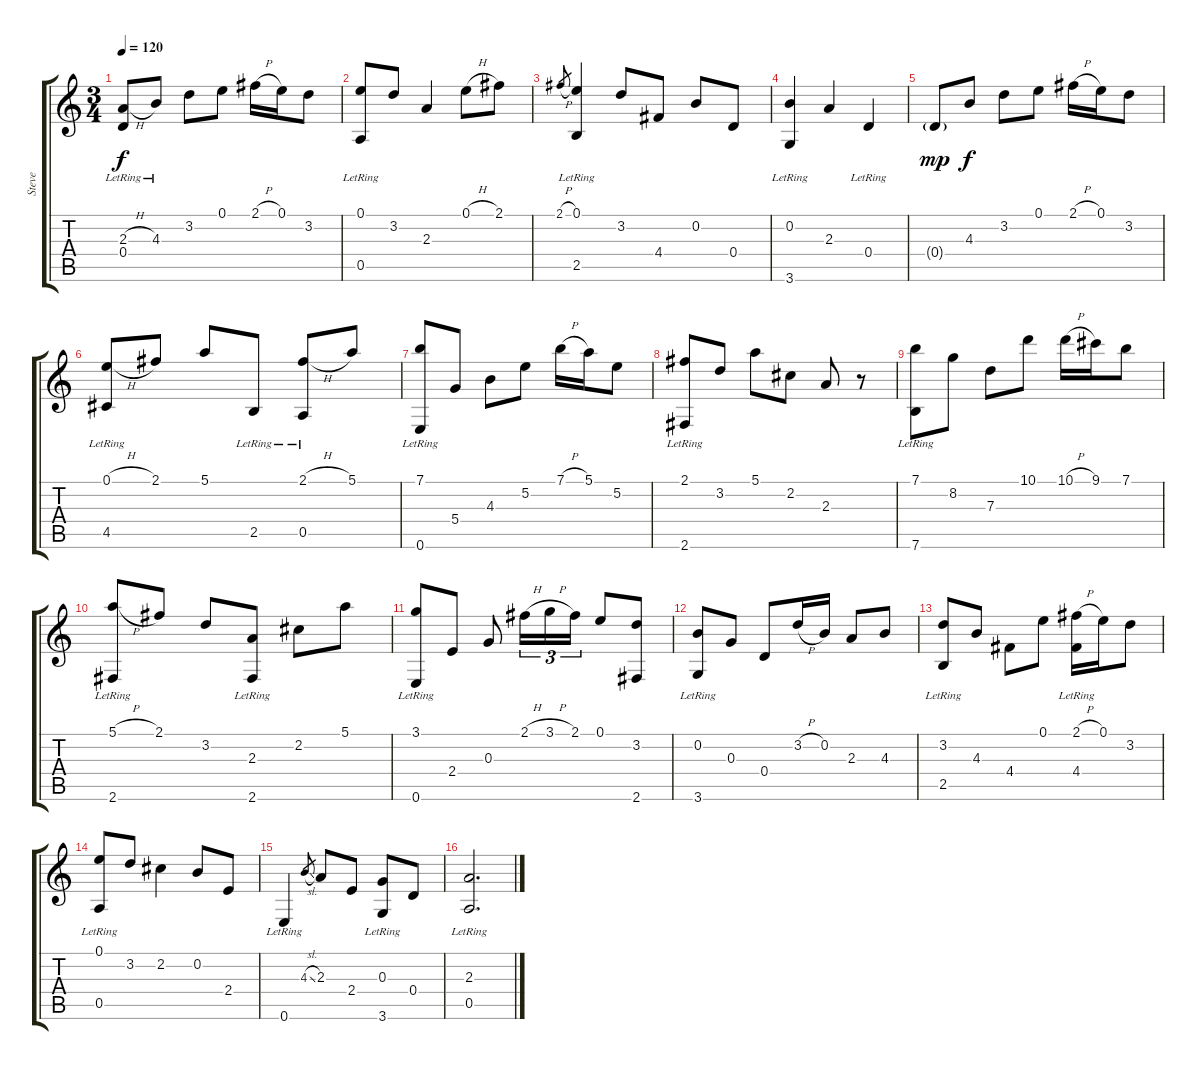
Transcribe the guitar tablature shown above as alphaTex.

\track ("Steve" "Steve") {instrument acousticguitarsteel}
\staff {score tabs}
\tuning (E4 B3 G3 D3 A2 E2) {hide}
\ts (3 4)
\tempo 120
\clef g2
\ks c
(2.3{h} 0.4{lr}).8{dy f instrument acousticguitarsteel} 4.3{lr}.8 3.2.8 0.1.8 2.1{h}.16 0.1.16 3.2.8 |
(0.1 0.5{lr}).8 3.2.8 2.3.4 0.1{h}.8 2.1.8 |
2.1{h}.8{gr} (0.1 2.5{lr}).4 3.2.8 4.4.8 0.2.8 0.4.8 |
(0.2 3.6{lr}).4 2.3.4 0.4{lr}.4 |
0.4{g}.8{dy mp} 4.3.8{dy f} 3.2.8 0.1.8 2.1{h}.16 0.1.16 3.2.8 |
(0.1{h} 4.5{lr}).8 2.1.8 5.1.8 2.5{lr}.8 (2.1{h} 0.5{lr}).8 5.1.8 |
(7.1 0.6{lr}).8 5.4.8 4.3.8 5.2.8 7.1{h}.16 5.1.16 5.2.8 |
(2.1 2.6{lr}).8 3.2.8 5.1.8 2.2.8 2.3.8 r.8 |
(7.1 7.6{lr}).8 8.2.8 7.3.8 10.1.8 10.1{h}.16 9.1.16 7.1.8 |
(5.1{h} 2.6{lr}).8 2.1.8 3.2.8 (2.3 2.6{lr}).8 2.2.8 5.1.8 |
(3.1 0.6{lr}).8 2.4.8 0.3.8 2.1{h}.16{tu (3 2)} 3.1{h}.16{tu (3 2)} 2.1.16{tu (3 2)} 0.1.8 (3.2 2.6).8 |
(0.2 3.6{lr}).8 0.3.8 0.4.8 3.2{h}.16 0.2.16 2.3.8 4.3.8 |
(3.2 2.5{lr}).8 4.3.8 4.4.8 0.1.8 (2.1{h} 4.4{lr}).16 0.1.16 3.2.8 |
(0.1 0.5{lr}).8 3.2.8 2.2.4 0.2.8 2.4.8 |
0.6{lr}.4 4.3{sl}.8{gr} 2.3.8 2.4.8 (0.3 3.6{lr}).8 0.4.8 |
(2.3 0.5{lr}).2{d}
